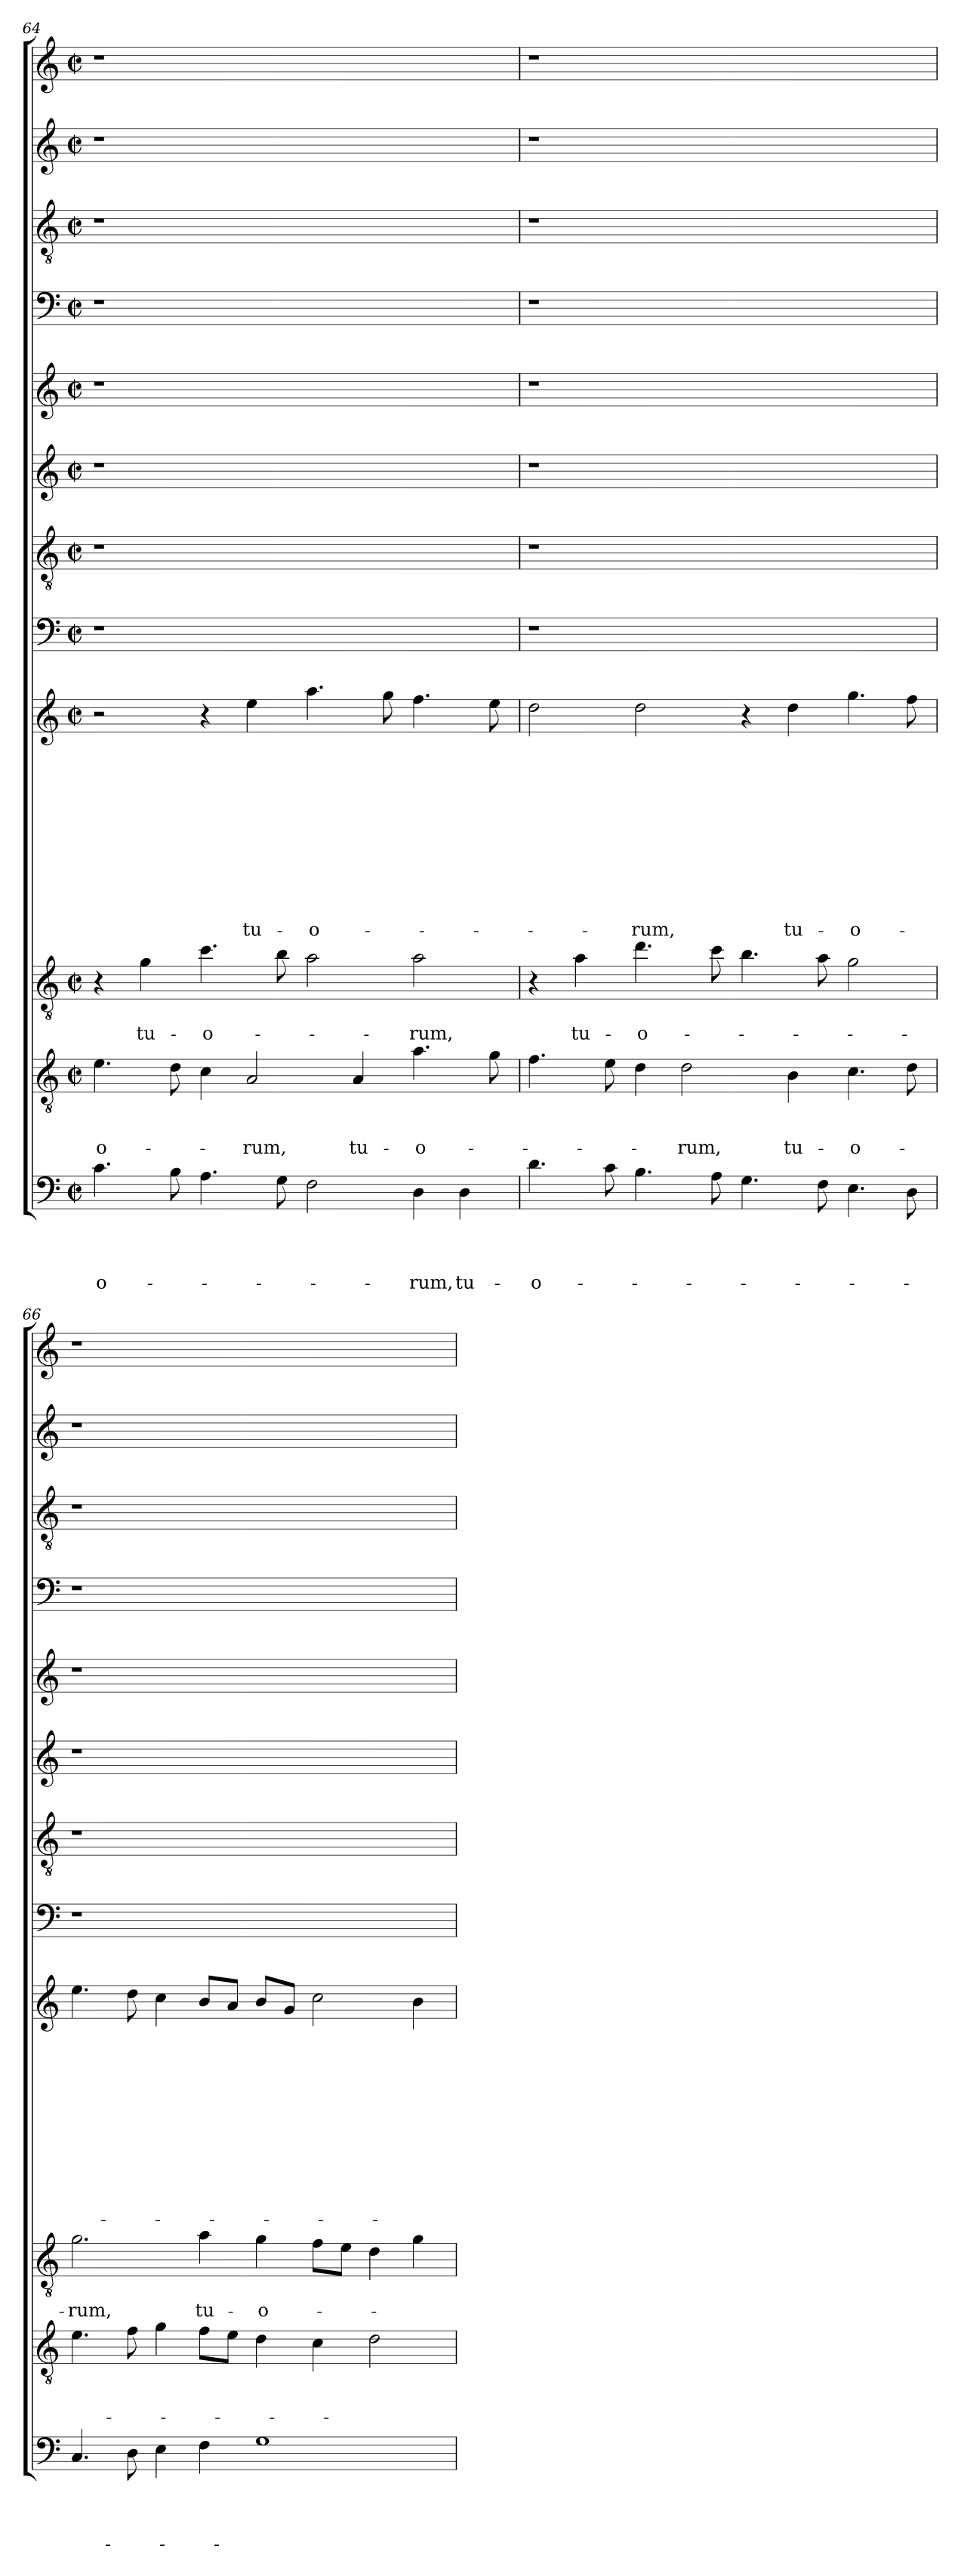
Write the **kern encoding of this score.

**kern	**text	**text	**text	**text	**kern	**text	**text	**text	**kern	**text	**text	**kern	**text	**text	**text	**text	**text	**text	**text	**text	**text	**text	**text	**kern	**kern	**kern	**kern	**kern	**kern	**kern	**kern
*part12	*part12	*part12	*part12	*part12	*part11	*part11	*part11	*part11	*part10	*part10	*part10	*part9	*part9	*part9	*part9	*part9	*part9	*part9	*part9	*part9	*part9	*part9	*part9	*part8	*part7	*part6	*part5	*part4	*part3	*part2	*part1
*staff12	*staff12	*staff12	*staff12	*staff12	*staff11	*staff11	*staff11	*staff11	*staff10	*staff10	*staff10	*staff9	*staff9	*staff9	*staff9	*staff9	*staff9	*staff9	*staff9	*staff9	*staff9	*staff9	*staff9	*staff8	*staff7	*staff6	*staff5	*staff4	*staff3	*staff2	*staff1
!!LO:PB:g=z
*clefF4	*	*	*	*	*clefGv2	*	*	*	*clefGv2	*	*	*clefG2	*	*	*	*	*	*	*	*	*	*	*	*clefF4	*clefGv2	*clefG2	*clefG2	*clefF4	*clefGv2	*clefG2	*clefG2
*k[]	*	*	*	*	*k[]	*	*	*	*k[]	*	*	*k[]	*	*	*	*	*	*	*	*	*	*	*	*k[]	*k[]	*k[]	*k[]	*k[]	*k[]	*k[]	*k[]
*C:	*	*	*	*	*C:	*	*	*	*C:	*	*	*C:	*	*	*	*	*	*	*	*	*	*	*	*C:	*C:	*C:	*C:	*C:	*C:	*C:	*C:
*M2/2	*	*	*	*	*M2/2	*	*	*	*M2/2	*	*	*M2/2	*	*	*	*	*	*	*	*	*	*	*	*M2/2	*M2/2	*M2/2	*M2/2	*M2/2	*M2/2	*M2/2	*M2/2
*met(c|)	*	*	*	*	*met(c|)	*	*	*	*met(c|)	*	*	*met(c|)	*	*	*	*	*	*	*	*	*	*	*	*met(c|)	*met(c|)	*met(c|)	*met(c|)	*met(c|)	*met(c|)	*met(c|)	*met(c|)
=64	=64	=64	=64	=64	=64	=64	=64	=64	=64	=64	=64	=64	=64	=64	=64	=64	=64	=64	=64	=64	=64	=64	=64	=64	=64	=64	=64	=64	=64	=64	=64
!	!	!	!	!LO:LY:b	!	!	!	!LO:LY:b	!	!	!	!	!	!	!	!	!	!	!	!	!	!	!	!	!	!	!	!	!	!	!
4.c\	.	.	.	-o-	4.e\	.	.	-o-	4r	.	.	2r	.	.	.	.	.	.	.	.	.	.	.	1r	1r	1r	1r	1r	1r	1r	1r
!	!	!	!	!	!	!	!	!	!	!	!LO:LY:b	!	!	!	!	!	!	!	!	!	!	!	!	!	!	!	!	!	!	!	!
.	.	.	.	.	.	.	.	.	4g\	.	tu-	.	.	.	.	.	.	.	.	.	.	.	.	.	.	.	.	.	.	.	.
8B\	.	.	.	.	8d\	.	.	.	.	.	.	.	.	.	.	.	.	.	.	.	.	.	.	.	.	.	.	.	.	.	.
!	!	!	!	!	!	!	!	!	!	!	!LO:LY:b	!	!	!	!	!	!	!	!	!	!	!	!	!	!	!	!	!	!	!	!
4.A\	.	.	.	.	4c\	.	.	.	4.cc\	.	-o-	4r	.	.	.	.	.	.	.	.	.	.	.	.	.	.	.	.	.	.	.
!	!	!	!	!	!	!	!	!LO:LY:b	!	!	!	!	!	!	!	!	!	!	!	!	!	!	!LO:LY:b	!	!	!	!	!	!	!	!
.	.	.	.	.	2A/	.	.	-rum,	.	.	.	4ee\	.	.	.	.	.	.	.	.	.	.	tu-	.	.	.	.	.	.	.	.
8G\	.	.	.	.	.	.	.	.	8b\	.	.	.	.	.	.	.	.	.	.	.	.	.	.	.	.	.	.	.	.	.	.
!	!	!	!	!	!	!	!	!	!	!	!	!	!	!	!	!	!	!	!	!	!	!	!LO:LY:b	!	!	!	!	!	!	!	!
2F\	.	.	.	.	.	.	.	.	2a\	.	.	4.aa\	.	.	.	.	.	.	.	.	.	.	-o-	1ryy	1ryy	1ryy	1ryy	1ryy	1ryy	1ryy	1ryy
!	!	!	!	!	!	!	!	!LO:LY:b	!	!	!	!	!	!	!	!	!	!	!	!	!	!	!	!	!	!	!	!	!	!	!
.	.	.	.	.	4A/	.	.	tu-	.	.	.	.	.	.	.	.	.	.	.	.	.	.	.	.	.	.	.	.	.	.	.
.	.	.	.	.	.	.	.	.	.	.	.	8gg\	.	.	.	.	.	.	.	.	.	.	.	.	.	.	.	.	.	.	.
!	!	!	!	!LO:LY:b	!	!	!	!LO:LY:b	!	!	!LO:LY:b	!	!	!	!	!	!	!	!	!	!	!	!	!	!	!	!	!	!	!	!
4D\	.	.	.	-rum,	4.a\	.	.	-o-	2a\	.	-rum,	4.ff\	.	.	.	.	.	.	.	.	.	.	.	.	.	.	.	.	.	.	.
!	!	!	!	!LO:LY:b	!	!	!	!	!	!	!	!	!	!	!	!	!	!	!	!	!	!	!	!	!	!	!	!	!	!	!
4D\	.	.	.	tu-	.	.	.	.	.	.	.	.	.	.	.	.	.	.	.	.	.	.	.	.	.	.	.	.	.	.	.
.	.	.	.	.	8g\	.	.	.	.	.	.	8ee\	.	.	.	.	.	.	.	.	.	.	.	.	.	.	.	.	.	.	.
=65	=65	=65	=65	=65	=65	=65	=65	=65	=65	=65	=65	=65	=65	=65	=65	=65	=65	=65	=65	=65	=65	=65	=65	=65	=65	=65	=65	=65	=65	=65	=65
!	!	!	!	!LO:LY:b	!	!	!	!	!	!	!	!	!	!	!	!	!	!	!	!	!	!	!	!	!	!	!	!	!	!	!
4.d\	.	.	.	-o-	4.f\	.	.	.	4r	.	.	2dd\	.	.	.	.	.	.	.	.	.	.	.	1r	1r	1r	1r	1r	1r	1r	1r
!	!	!	!	!	!	!	!	!	!	!	!LO:LY:b	!	!	!	!	!	!	!	!	!	!	!	!	!	!	!	!	!	!	!	!
.	.	.	.	.	.	.	.	.	4a\	.	tu-	.	.	.	.	.	.	.	.	.	.	.	.	.	.	.	.	.	.	.	.
8c\	.	.	.	.	8e\	.	.	.	.	.	.	.	.	.	.	.	.	.	.	.	.	.	.	.	.	.	.	.	.	.	.
!	!	!	!	!	!	!	!	!	!	!	!LO:LY:b	!	!	!	!	!	!	!	!	!	!	!	!LO:LY:b	!	!	!	!	!	!	!	!
4.B\	.	.	.	.	4d\	.	.	.	4.dd\	.	-o-	2dd\	.	.	.	.	.	.	.	.	.	.	-rum,	.	.	.	.	.	.	.	.
!	!	!	!	!	!	!	!	!LO:LY:b	!	!	!	!	!	!	!	!	!	!	!	!	!	!	!	!	!	!	!	!	!	!	!
.	.	.	.	.	2d\	.	.	-rum,	.	.	.	.	.	.	.	.	.	.	.	.	.	.	.	.	.	.	.	.	.	.	.
8A\	.	.	.	.	.	.	.	.	8cc\	.	.	.	.	.	.	.	.	.	.	.	.	.	.	.	.	.	.	.	.	.	.
4.G\	.	.	.	.	.	.	.	.	4.b\	.	.	4r	.	.	.	.	.	.	.	.	.	.	.	1ryy	1ryy	1ryy	1ryy	1ryy	1ryy	1ryy	1ryy
!	!	!	!	!	!	!	!	!LO:LY:b	!	!	!	!	!	!	!	!	!	!	!	!	!	!	!LO:LY:b	!	!	!	!	!	!	!	!
.	.	.	.	.	4B\	.	.	tu-	.	.	.	4dd\	.	.	.	.	.	.	.	.	.	.	tu-	.	.	.	.	.	.	.	.
8F\	.	.	.	.	.	.	.	.	8a\	.	.	.	.	.	.	.	.	.	.	.	.	.	.	.	.	.	.	.	.	.	.
!	!	!	!	!	!	!	!	!LO:LY:b	!	!	!	!	!	!	!	!	!	!	!	!	!	!	!LO:LY:b	!	!	!	!	!	!	!	!
4.E\	.	.	.	.	4.c\	.	.	-o-	2g\	.	.	4.gg\	.	.	.	.	.	.	.	.	.	.	-o-	.	.	.	.	.	.	.	.
8D\	.	.	.	.	8d\	.	.	.	.	.	.	8ff\	.	.	.	.	.	.	.	.	.	.	.	.	.	.	.	.	.	.	.
=66	=66	=66	=66	=66	=66	=66	=66	=66	=66	=66	=66	=66	=66	=66	=66	=66	=66	=66	=66	=66	=66	=66	=66	=66	=66	=66	=66	=66	=66	=66	=66
!	!	!	!	!	!	!	!	!	!	!	!LO:LY:b	!	!	!	!	!	!	!	!	!	!	!	!	!	!	!	!	!	!	!	!
4.C/	.	.	.	.	4.e\	.	.	.	2.g\	.	-rum,	4.ee\	.	.	.	.	.	.	.	.	.	.	.	1r	1r	1r	1r	1r	1r	1r	1r
8D\	.	.	.	.	8f\	.	.	.	.	.	.	8dd\	.	.	.	.	.	.	.	.	.	.	.	.	.	.	.	.	.	.	.
4E\	.	.	.	.	4g\	.	.	.	.	.	.	4cc\	.	.	.	.	.	.	.	.	.	.	.	.	.	.	.	.	.	.	.
!	!	!	!	!	!	!	!	!	!	!	!LO:LY:b	!	!	!	!	!	!	!	!	!	!	!	!	!	!	!	!	!	!	!	!
4F\	.	.	.	.	8f\L	.	.	.	4a\	.	tu-	8b/L	.	.	.	.	.	.	.	.	.	.	.	.	.	.	.	.	.	.	.
.	.	.	.	.	8e\J	.	.	.	.	.	.	8a/J	.	.	.	.	.	.	.	.	.	.	.	.	.	.	.	.	.	.	.
!	!	!	!	!	!	!	!	!	!	!	!LO:LY:b	!	!	!	!	!	!	!	!	!	!	!	!	!	!	!	!	!	!	!	!
1G	.	.	.	.	4d\	.	.	.	4g\	.	-o-	8b/L	.	.	.	.	.	.	.	.	.	.	.	1ryy	1ryy	1ryy	1ryy	1ryy	1ryy	1ryy	1ryy
.	.	.	.	.	.	.	.	.	.	.	.	8g/J	.	.	.	.	.	.	.	.	.	.	.	.	.	.	.	.	.	.	.
.	.	.	.	.	4c\	.	.	.	8f\L	.	.	2cc\	.	.	.	.	.	.	.	.	.	.	.	.	.	.	.	.	.	.	.
.	.	.	.	.	.	.	.	.	8e\J	.	.	.	.	.	.	.	.	.	.	.	.	.	.	.	.	.	.	.	.	.	.
.	.	.	.	.	2d\	.	.	.	4d\	.	.	.	.	.	.	.	.	.	.	.	.	.	.	.	.	.	.	.	.	.	.
.	.	.	.	.	.	.	.	.	4g\	.	.	4b\	.	.	.	.	.	.	.	.	.	.	.	.	.	.	.	.	.	.	.
=	=	=	=	=	=	=	=	=	=	=	=	=	=	=	=	=	=	=	=	=	=	=	=	=	=	=	=	=	=	=	=
*-	*-	*-	*-	*-	*-	*-	*-	*-	*-	*-	*-	*-	*-	*-	*-	*-	*-	*-	*-	*-	*-	*-	*-	*-	*-	*-	*-	*-	*-	*-	*-
